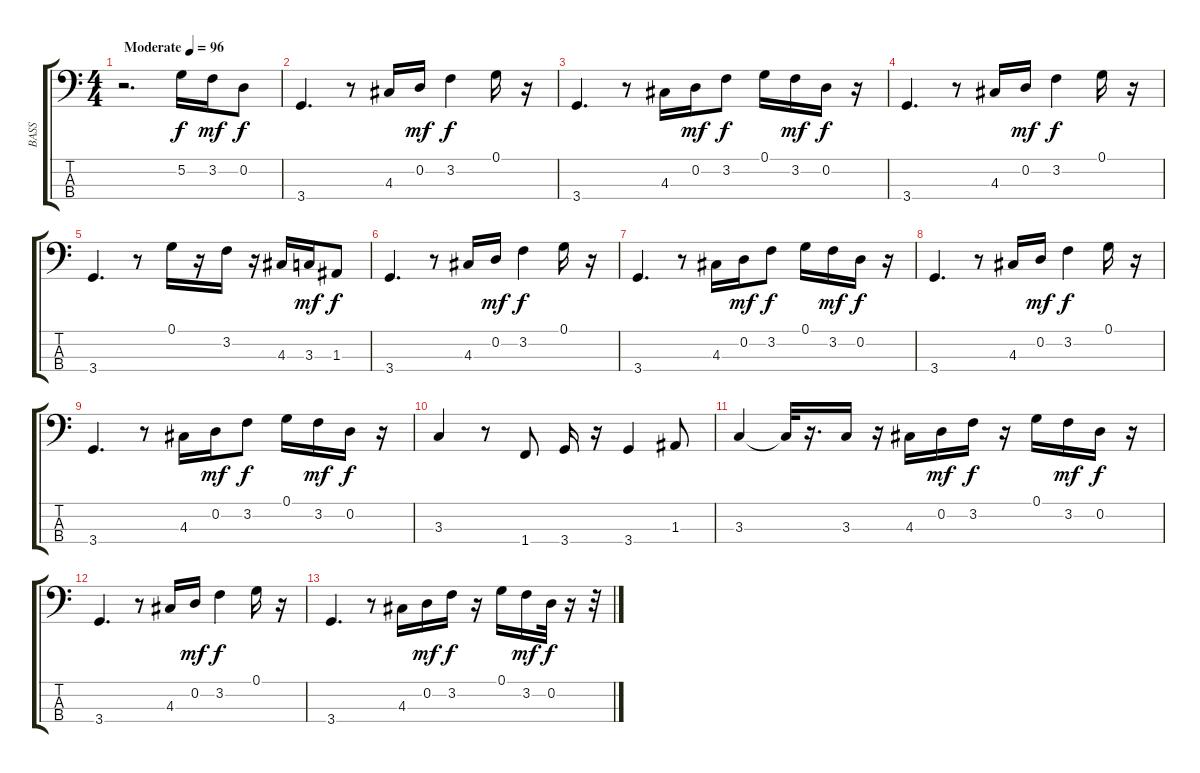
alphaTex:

\track ("BASS" "BASS") {instrument electricbassfinger}
\staff {score tabs}
\tuning (G2 D2 A1 E1) {hide}
\ts (4 4)
\tempo (96 "Moderate")
\clef f4
\ks c
r.2{d dy f instrument electricbassfinger} 5.2.16 3.2.16{dy mf} 0.2.8{dy f} |
3.4.4{d} r.8 4.3.16 0.2.16{dy mf} 3.2.4{dy f} 0.1.16 r.16 |
3.4.4{d} r.8 4.3.16 0.2.16{dy mf} 3.2.8{dy f} 0.1.16 3.2.16{dy mf} 0.2.16{dy f} r.16 |
3.4.4{d} r.8 4.3.16 0.2.16{dy mf} 3.2.4{dy f} 0.1.16 r.16 |
3.4.4{d} r.8 0.1.16 r.16 3.2.16 r.16 4.3.16 3.3.16{dy mf} 1.3.8{dy f} |
3.4.4{d} r.8 4.3.16 0.2.16{dy mf} 3.2.4{dy f} 0.1.16 r.16 |
3.4.4{d} r.8 4.3.16 0.2.16{dy mf} 3.2.8{dy f} 0.1.16 3.2.16{dy mf} 0.2.16{dy f} r.16 |
3.4.4{d} r.8 4.3.16 0.2.16{dy mf} 3.2.4{dy f} 0.1.16 r.16 |
3.4.4{d} r.8 4.3.16 0.2.16{dy mf} 3.2.8{dy f} 0.1.16 3.2.16{dy mf} 0.2.16{dy f} r.16 |
3.3.4 r.8 1.4.8 3.4.16 r.16 3.4.4 1.3.8 |
3.3.4 3.3{t}.32 r.16{d} 3.3.16 r.16 4.3.16 0.2.16{dy mf} 3.2.16{dy f} r.16 0.1.16 3.2.16{dy mf} 0.2.16{dy f} r.16 |
3.4.4{d} r.8 4.3.16 0.2.16{dy mf} 3.2.4{dy f} 0.1.16 r.16 |
3.4.4{d} r.8 4.3.16 0.2.16{dy mf} 3.2.16{dy f} r.16 0.1.16 3.2.16{dy mf} 0.2.32{dy f} r.16 r.32
